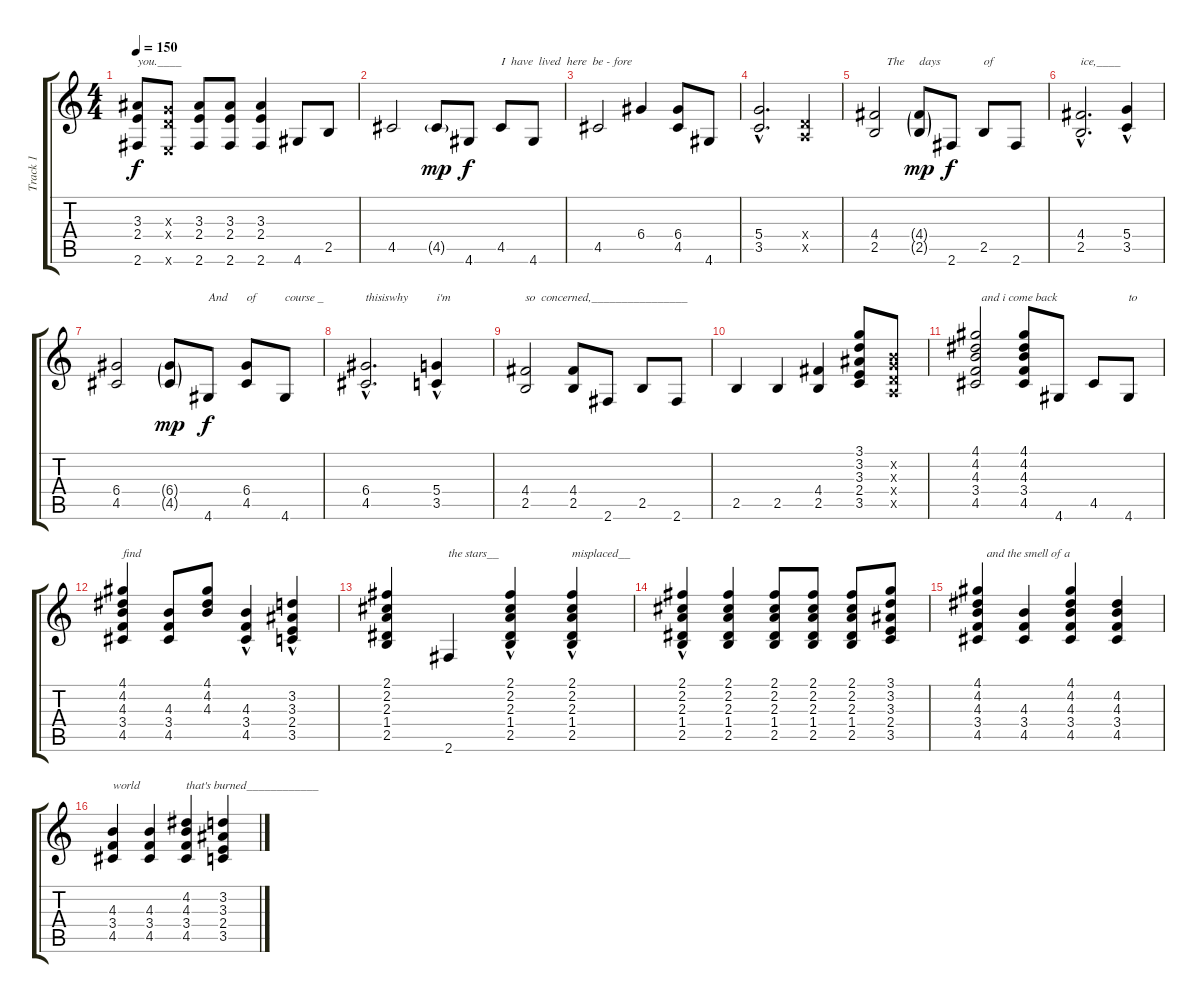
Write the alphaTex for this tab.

\track ("Track 1" "Track 1") {instrument electricguitarclean}
\staff {score tabs}
\tuning (E4 B3 G3 D3 A2 E2) {hide}
\ts (4 4)
\tempo 150
\clef g2
\ks c
(3.3 2.4 2.6).8{txt "you.____" dy f instrument electricguitarclean} (0.3{x} 0.4{x} 0.6{x}).8 (3.3 2.4 2.6).8 (3.3 2.4 2.6).8 (3.3 2.4 2.6).4 4.6.8 2.5.8 |
4.5.2 4.5{g}.8{dy mp} 4.6.8{dy f} 4.5.8{txt "I  have  lived  here  be - fore"} 4.6.8 |
4.5.2 6.4.4 (6.4 4.5).8 4.6.8 |
(5.4{hac} 3.5{hac}).2{d} (0.4{x} 0.5{x}).4 |
(4.4 2.5).2{txt "    The"} (4.4{g} 2.5{g}).8{txt "days" dy mp} 2.6.8{dy f} 2.5.8{txt "of"} 2.6.8 |
(4.4{hac} 2.5{hac}).2{d txt "ice,____"} (5.4 3.5{hac}).4 |
(6.4 4.5).2 (6.4{g} 4.5{g}).8{dy mp} 4.6.8{txt "And" dy f} (6.4 4.5).8{txt "of"} 4.6.8{txt "course _"} |
(6.4{hac} 4.5{hac}).2{d txt "thisiswhy"} (5.4 3.5{hac}).4{txt "i'm"} |
(4.4 2.5).2{txt "so  concerned,________________"} (4.4 2.5).8 2.6.8 2.5.8 2.6.8 |
2.5.4 2.5.4 (4.4 2.5).4 (3.1 3.2 3.3 2.4 3.5).8 (0.2{x} 0.3{x} 0.4{x} 0.5{x}).8 |
(4.1 4.2 4.3 3.4 4.5).2{txt "  and i come back"} (4.1 4.2 4.3 3.4 4.5).8 4.6.8 4.5.8 4.6.8{txt "to"} |
(4.1 4.2 4.3 3.4 4.5).4{txt "find"} (4.3 3.4 4.5).8 (4.1 4.2 4.3).8 (4.3{hac} 3.4 4.5).4 (3.2{hac} 3.3 2.4 3.5).4 |
(2.1 2.2 2.3 1.4 2.5).4 2.6.4{txt "the stars__"} (2.1{hac} 2.2 2.3 1.4 2.5).4 (2.1 2.2 2.3 1.4 2.5{hac}).4{txt "misplaced__"} |
(2.1{hac} 2.2 2.3 1.4 2.5).4 (2.1 2.2 2.3 1.4 2.5).4 (2.1 2.2 2.3 1.4 2.5).8 (2.1 2.2 2.3 1.4 2.5).8 (2.1 2.2 2.3 1.4 2.5).8 (3.1 3.2 3.3 2.4 3.5).8 |
(4.1 4.2 4.3 3.4 4.5).4{txt "   and the smell of a"} (4.3 3.4 4.5).4 (4.1 4.2 4.3 3.4 4.5).4 (4.2 4.3 3.4 4.5).4 |
(4.3 3.4 4.5).4{txt "world"} (4.3 3.4 4.5).4 (4.2 4.3 3.4 4.5).4{txt "that's burned____________"} (3.2 3.3 2.4 3.5).4
